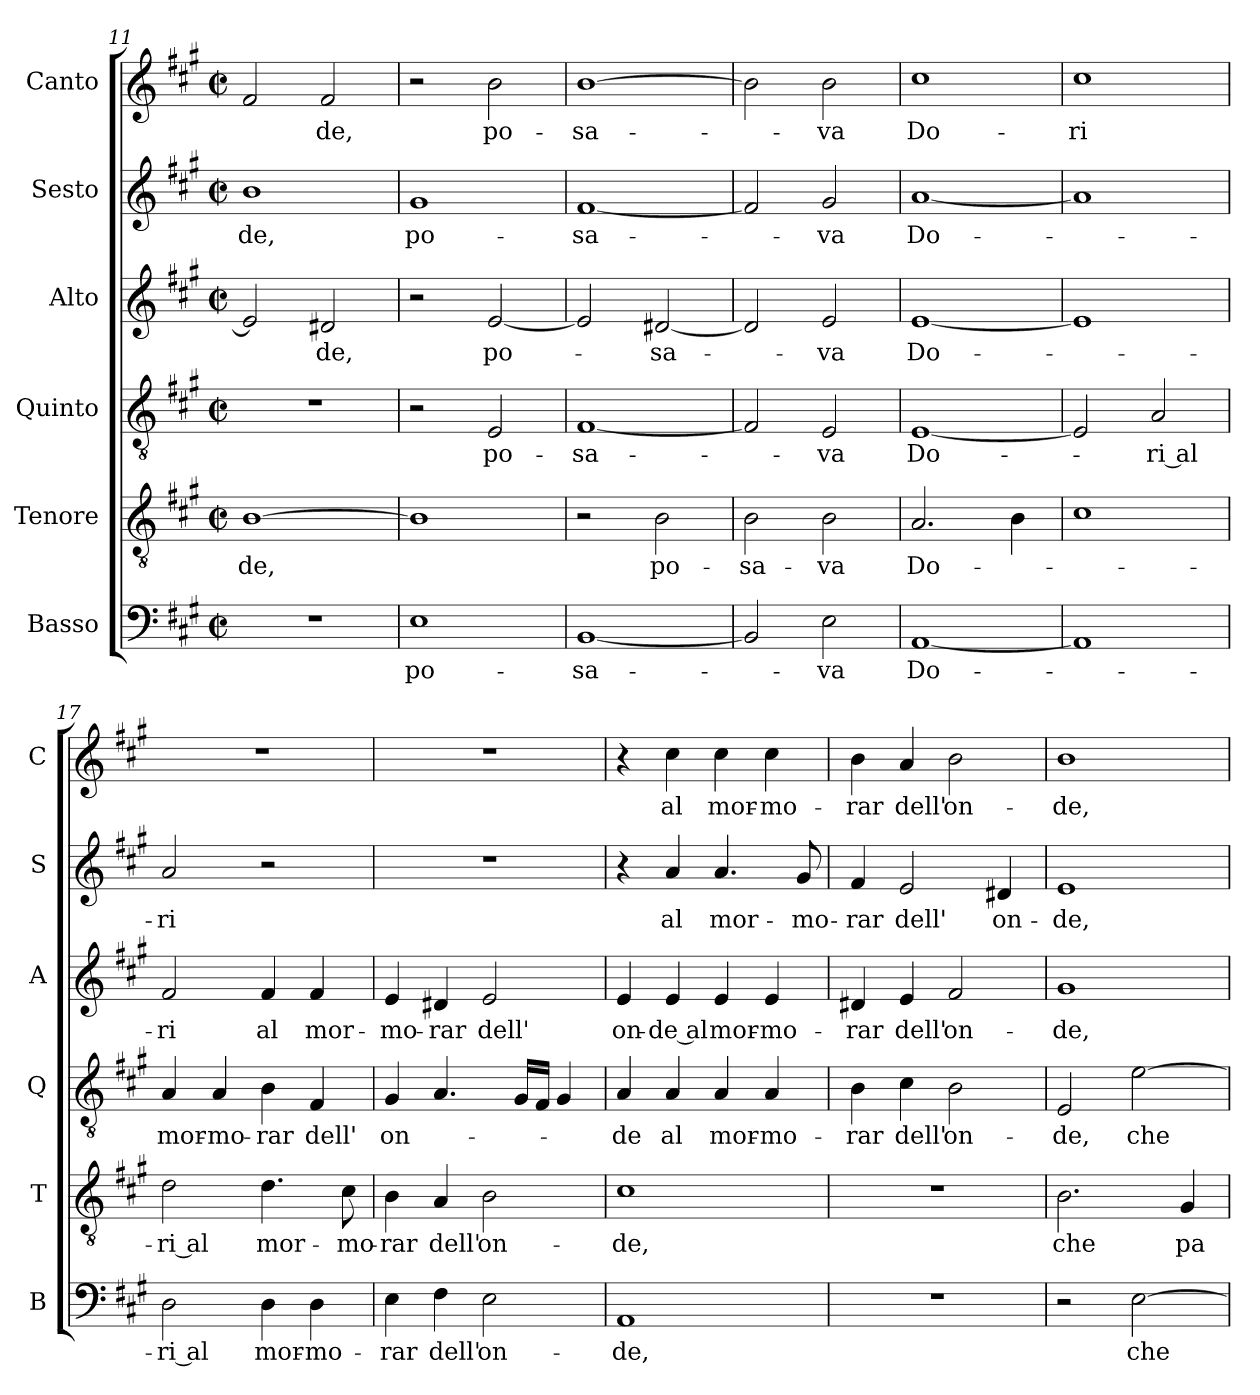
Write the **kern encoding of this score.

**kern	**text	**kern	**text	**kern	**text	**kern	**text	**kern	**text	**kern	**text
*part6	*part6	*part5	*part5	*part4	*part4	*part3	*part3	*part2	*part2	*part1	*part1
*staff6	*staff6	*staff5	*staff5	*staff4	*staff4	*staff3	*staff3	*staff2	*staff2	*staff1	*staff1
*I"Basso	*	*I"Tenore	*	*I"Quinto	*	*I"Alto	*	*I"Sesto	*	*I"Canto	*
*I'B	*	*I'T	*	*I'Q	*	*I'A	*	*I'S	*	*I'C	*
*clefF4	*	*clefGv2	*	*clefGv2	*	*clefG2	*	*clefG2	*	*clefG2	*
*k[f#c#g#]	*	*k[f#c#g#]	*	*k[f#c#g#]	*	*k[f#c#g#]	*	*k[f#c#g#]	*	*k[f#c#g#]	*
*A:	*	*A:	*	*A:	*	*A:	*	*A:	*	*A:	*
*M2/2	*	*M2/2	*	*M2/2	*	*M2/2	*	*M2/2	*	*M2/2	*
*met(c|)	*	*met(c|)	*	*met(c|)	*	*met(c|)	*	*met(c|)	*	*met(c|)	*
=11	=11	=11	=11	=11	=11	=11	=11	=11	=11	=11	=11
!	!	!	!LO:LY:b	!	!	!	!	!	!LO:LY:b	!	!
1r	.	[1B	-de,	1r	.	2e/]	.	1b	-de,	2f#/	.
!	!	!	!	!	!	!	!LO:LY:b	!	!	!	!LO:LY:b
.	.	.	.	.	.	2d#X/	-de,	.	.	2f#/	-de,
=12	=12	=12	=12	=12	=12	=12	=12	=12	=12	=12	=12
!	!LO:LY:b	!	!	!	!	!	!	!	!LO:LY:b	!	!
1E	po-	1B]	.	2r	.	2r	.	1g#	po-	2r	.
!	!	!	!	!	!LO:LY:b	!	!LO:LY:b	!	!	!	!LO:LY:b
.	.	.	.	2E/	po-	[2e/	po-	.	.	2b\	po-
=13	=13	=13	=13	=13	=13	=13	=13	=13	=13	=13	=13
!	!LO:LY:b	!	!	!	!LO:LY:b	!	!	!	!LO:LY:b	!	!LO:LY:b
[1BB	-sa-	2r	.	[1F#	-sa-	2e/]	.	[1f#	-sa-	[1b	-sa-
!	!	!	!LO:LY:b	!	!	!	!LO:LY:b	!	!	!	!
.	.	2B\	po-	.	.	[2d#X/	-sa-	.	.	.	.
!!LO:LB:g=z
=14	=14	=14	=14	=14	=14	=14	=14	=14	=14	=14	=14
!	!	!	!LO:LY:b	!	!	!	!	!	!	!	!
2BB/]	.	2B\	-sa-	2F#/]	.	2d#/]	.	2f#/]	.	2b\]	.
!	!LO:LY:b	!	!LO:LY:b	!	!LO:LY:b	!	!LO:LY:b	!	!LO:LY:b	!	!LO:LY:b
2E\	-va	2B\	-va	2E/	-va	2e/	-va	2g#/	-va	2b\	-va
=15	=15	=15	=15	=15	=15	=15	=15	=15	=15	=15	=15
!	!LO:LY:b	!	!LO:LY:b	!	!LO:LY:b	!	!LO:LY:b	!	!LO:LY:b	!	!LO:LY:b
[1AA	Do-	2.A/	Do-	[1E	Do-	[1e	Do-	[1a	Do-	1cc#	Do-
.	.	4B\	.	.	.	.	.	.	.	.	.
=16	=16	=16	=16	=16	=16	=16	=16	=16	=16	=16	=16
!	!	!	!	!	!	!	!	!	!	!	!LO:LY:b
1AA]	.	1c#	.	2E/]	.	1e]	.	1a]	.	1cc#	-ri
!	!	!	!	!	!LO:LY:b	!	!	!	!	!	!
.	.	.	.	2A/	-ri al	.	.	.	.	.	.
=17	=17	=17	=17	=17	=17	=17	=17	=17	=17	=17	=17
!	!LO:LY:b	!	!LO:LY:b	!	!LO:LY:b	!	!LO:LY:b	!	!LO:LY:b	!	!
2D\	-ri al	2d\	-ri al	4A/	mor-	2f#/	-ri	2a/	-ri	1r	.
!	!	!	!	!	!LO:LY:b	!	!	!	!	!	!
.	.	.	.	4A/	-mo-	.	.	.	.	.	.
!	!LO:LY:b	!	!LO:LY:b	!	!LO:LY:b	!	!LO:LY:b	!	!	!	!
4D\	mor-	4.d\	mor-	4B\	-rar	4f#/	al	2r	.	.	.
!	!LO:LY:b	!	!	!	!LO:LY:b	!	!LO:LY:b	!	!	!	!
4D\	-mo-	.	.	4F#/	dell'	4f#/	mor-	.	.	.	.
!	!	!	!LO:LY:b	!	!	!	!	!	!	!	!
.	.	8c#\	-mo-	.	.	.	.	.	.	.	.
=18	=18	=18	=18	=18	=18	=18	=18	=18	=18	=18	=18
!	!LO:LY:b	!	!LO:LY:b	!	!LO:LY:b	!	!LO:LY:b	!	!	!	!
4E\	-rar	4B\	-rar	4G#/	on-	4e/	-mo-	1r	.	1r	.
!	!LO:LY:b	!	!LO:LY:b	!	!	!	!LO:LY:b	!	!	!	!
4F#\	dell'	4A/	dell'	4.A/	.	4d#X/	-rar	.	.	.	.
!	!LO:LY:b	!	!LO:LY:b	!	!	!	!LO:LY:b	!	!	!	!
2E\	on-	2B\	on-	.	.	2e/	dell'	.	.	.	.
.	.	.	.	16G#/LL	.	.	.	.	.	.	.
.	.	.	.	16F#/JJ	.	.	.	.	.	.	.
.	.	.	.	4G#/	.	.	.	.	.	.	.
=19	=19	=19	=19	=19	=19	=19	=19	=19	=19	=19	=19
!	!LO:LY:b	!	!LO:LY:b	!	!LO:LY:b	!	!LO:LY:b	!	!	!	!
1AA	-de,	1c#	-de,	4A/	-de	4e/	on-	4r	.	4r	.
!	!	!	!	!	!LO:LY:b	!	!LO:LY:b	!	!LO:LY:b	!	!LO:LY:b
.	.	.	.	4A/	al	4e/	-de al	4a/	al	4cc#\	al
!	!	!	!	!	!LO:LY:b	!	!LO:LY:b	!	!LO:LY:b	!	!LO:LY:b
.	.	.	.	4A/	mor-	4e/	mor-	4.a/	mor-	4cc#\	mor-
!	!	!	!	!	!LO:LY:b	!	!LO:LY:b	!	!	!	!LO:LY:b
.	.	.	.	4A/	-mo-	4e/	-mo-	.	.	4cc#\	-mo-
!	!	!	!	!	!	!	!	!	!LO:LY:b	!	!
.	.	.	.	.	.	.	.	8g#/	-mo-	.	.
=20	=20	=20	=20	=20	=20	=20	=20	=20	=20	=20	=20
!	!	!	!	!	!LO:LY:b	!	!LO:LY:b	!	!LO:LY:b	!	!LO:LY:b
1r	.	1r	.	4B\	-rar	4d#X/	-rar	4f#/	-rar	4b\	-rar
!	!	!	!	!	!LO:LY:b	!	!LO:LY:b	!	!LO:LY:b	!	!LO:LY:b
.	.	.	.	4c#\	dell'	4e/	dell'	2e/	dell'	4a/	dell'
!	!	!	!	!	!LO:LY:b	!	!LO:LY:b	!	!	!	!LO:LY:b
.	.	.	.	2B\	on-	2f#/	on-	.	.	2b\	on-
!	!	!	!	!	!	!	!	!	!LO:LY:b	!	!
.	.	.	.	.	.	.	.	4d#X/	on-	.	.
=21	=21	=21	=21	=21	=21	=21	=21	=21	=21	=21	=21
!	!	!	!LO:LY:b	!	!LO:LY:b	!	!LO:LY:b	!	!LO:LY:b	!	!LO:LY:b
2r	.	2.B\	che	2E/	-de,	1g#	-de,	1e	-de,	1b	-de,
!	!LO:LY:b	!	!	!	!LO:LY:b	!	!	!	!	!	!
[2E\	che	.	.	[2e\	che	.	.	.	.	.	.
!	!	!	!LO:LY:b	!	!	!	!	!	!	!	!
.	.	4G#/	pa-	.	.	.	.	.	.	.	.
=	=	=	=	=	=	=	=	=	=	=	=
*-	*-	*-	*-	*-	*-	*-	*-	*-	*-	*-	*-
